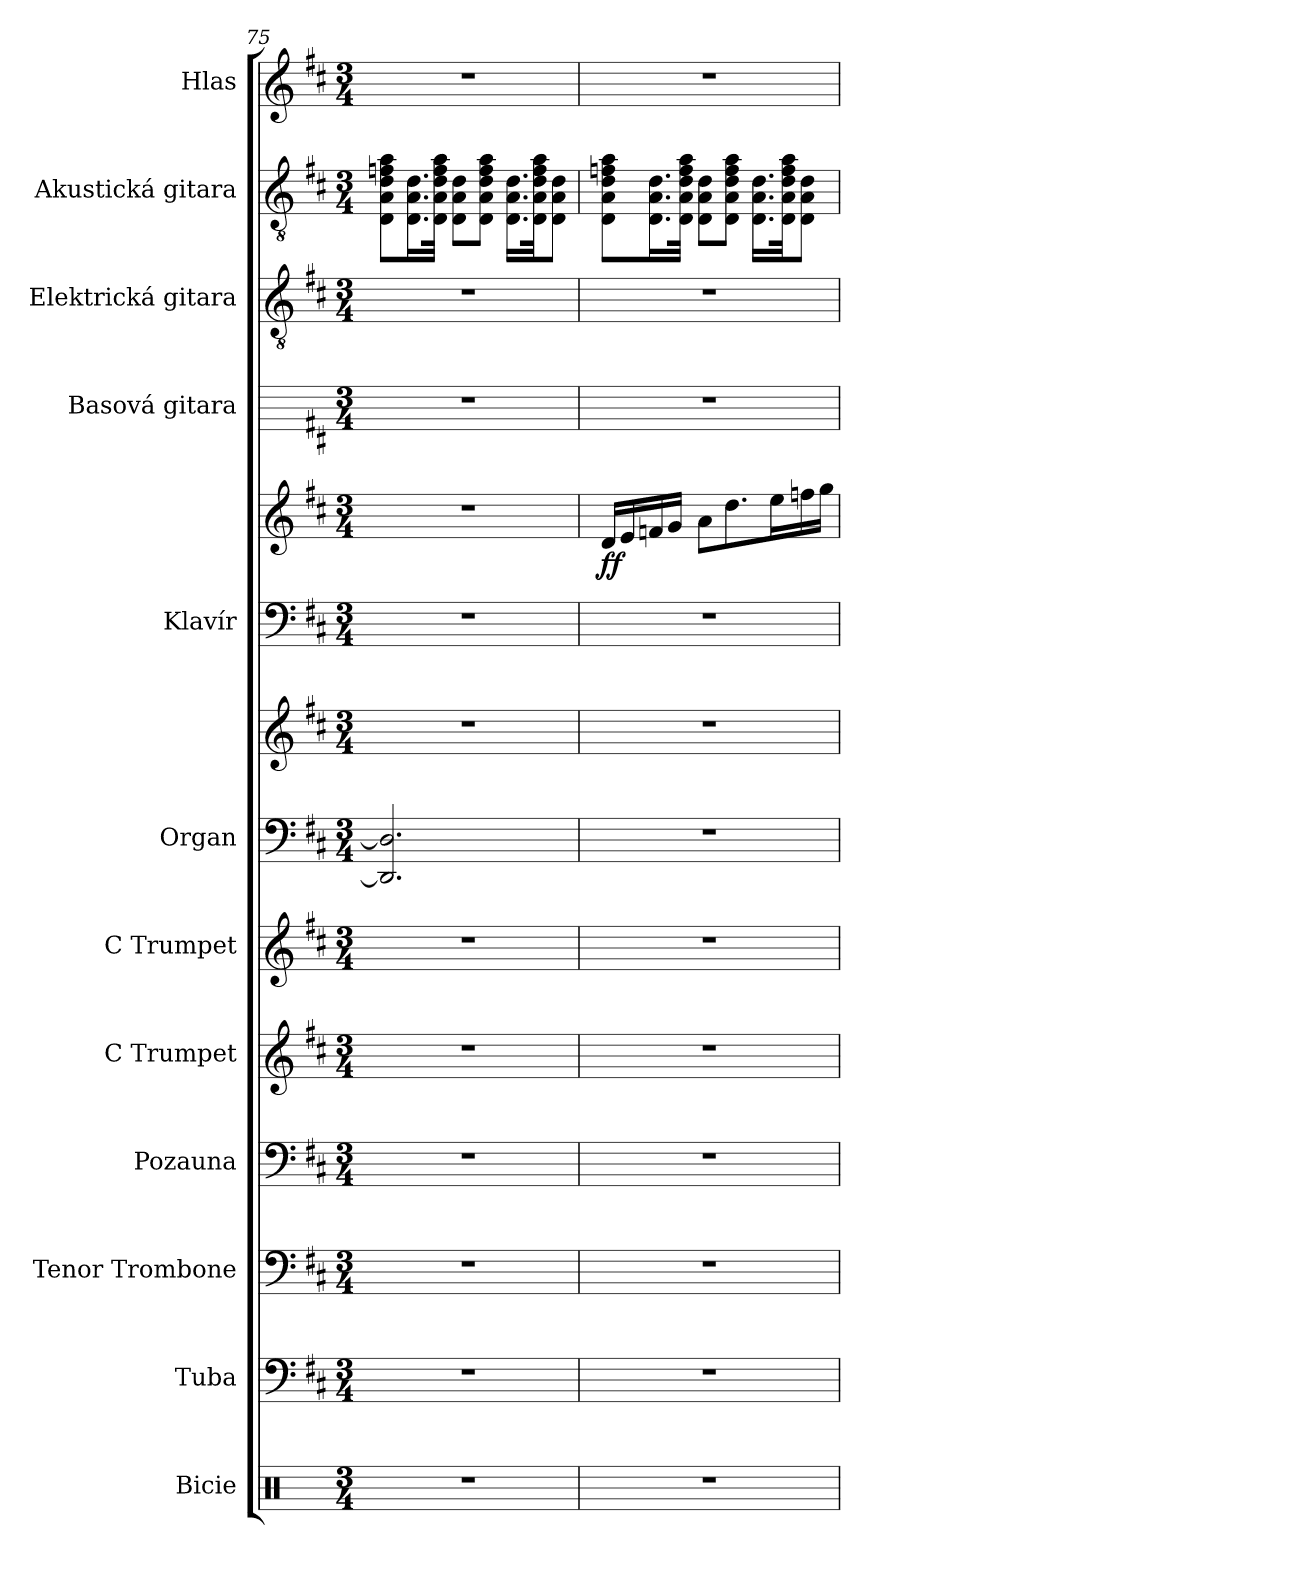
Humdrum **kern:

**kern	**kern	**kern	**kern	**kern	**kern	**kern	**kern	**kern	**kern	**dynam	**kern	**kern	**kern	**kern
*part12	*part11	*part10	*part9	*part8	*part7	*part6	*part6	*part5	*part5	*part5	*part4	*part3	*part2	*part1
*staff14	*staff13	*staff12	*staff11	*staff10	*staff9	*staff8	*staff7	*staff6	*staff5	*staff5/6	*staff4	*staff3	*staff2	*staff1
*I"Bicie	*I"Tuba	*I"Tenor Trombone	*I"Pozauna	*I"C Trumpet	*I"C Trumpet	*I"Organ	*	*I"Klavír	*	*	*I"Basová gitara	*I"Elektrická gitara	*I"Akustická gitara	*I"Hlas
*	*I'Tba.	*I'T. Tbn.	*	*I'C Tpt.	*I'C Tpt.	*I'Org.	*	*I'Kl.	*	*	*	*	*	*I'Hl.
!!LO:PB:g=z
*clefX	*clefF4	*clefF4	*clefF4	*clefG2	*clefG2	*clefF4	*clefG2	*clefF4	*clefG2	*	*	*clefGv2	*clefGv2	*clefG2
*	*	*	*	*	*	*	*	*	*	*	*ITrd7c12	*	*	*
*k[]	*k[f#c#]	*k[f#c#]	*k[f#c#]	*k[f#c#]	*k[f#c#]	*k[f#c#]	*k[f#c#]	*k[f#c#]	*k[f#c#]	*	*k[f#c#]	*k[f#c#]	*k[f#c#]	*k[f#c#]
*M3/4	*M3/4	*M3/4	*M3/4	*M3/4	*M3/4	*M3/4	*M3/4	*M3/4	*M3/4	*	*M3/4	*M3/4	*M3/4	*M3/4
=75	=75	=75	=75	=75	=75	=75	=75	=75	=75	=75	=75	=75	=75	=75
2.r	2.r	2.r	2.r	2.r	2.r	2.DD/] 2.D/]	2.r	2.r	2.r	.	2.r	2.r	8D\ 8A\ 8d\ 8fn\ 8a\L	2.r
.	.	.	.	.	.	.	.	.	.	.	.	.	16.D\ 16.A\ 16.d\L	.
.	.	.	.	.	.	.	.	.	.	.	.	.	32D\ 32A\ 32d\ 32f\ 32a\JJk	.
.	.	.	.	.	.	.	.	.	.	.	.	.	8D\ 8A\ 8d\L	.
.	.	.	.	.	.	.	.	.	.	.	.	.	8D\ 8A\ 8d\ 8f\ 8a\J	.
.	.	.	.	.	.	.	.	.	.	.	.	.	16.D\ 16.A\ 16.d\LL	.
.	.	.	.	.	.	.	.	.	.	.	.	.	32D\ 32A\ 32d\ 32f\ 32a\JK	.
.	.	.	.	.	.	.	.	.	.	.	.	.	8D\ 8A\ 8d\J	.
=76	=76	=76	=76	=76	=76	=76	=76	=76	=76	=76	=76	=76	=76	=76
!	!	!	!	!	!	!	!	!	!	!LO:DY:b	!	!	!	!
2.r	2.r	2.r	2.r	2.r	2.r	2.r	2.r	2.r	16d/LL	ff	2.r	2.r	8D\ 8A\ 8d\ 8fn\ 8a\L	2.r
.	.	.	.	.	.	.	.	.	16e/	.	.	.	.	.
.	.	.	.	.	.	.	.	.	16fn/	.	.	.	16.D\ 16.A\ 16.d\L	.
.	.	.	.	.	.	.	.	.	16g/JJ	.	.	.	.	.
.	.	.	.	.	.	.	.	.	.	.	.	.	32D\ 32A\ 32d\ 32f\ 32a\JJk	.
.	.	.	.	.	.	.	.	.	8a\L	.	.	.	8D\ 8A\ 8d\L	.
.	.	.	.	.	.	.	.	.	8.dd\	.	.	.	8D\ 8A\ 8d\ 8f\ 8a\J	.
.	.	.	.	.	.	.	.	.	.	.	.	.	16.D\ 16.A\ 16.d\LL	.
.	.	.	.	.	.	.	.	.	16ee\L	.	.	.	.	.
.	.	.	.	.	.	.	.	.	.	.	.	.	32D\ 32A\ 32d\ 32f\ 32a\JK	.
.	.	.	.	.	.	.	.	.	16ffn\	.	.	.	8D\ 8A\ 8d\J	.
.	.	.	.	.	.	.	.	.	16gg\JJ	.	.	.	.	.
=	=	=	=	=	=	=	=	=	=	=	=	=	=	=
*-	*-	*-	*-	*-	*-	*-	*-	*-	*-	*-	*-	*-	*-	*-
